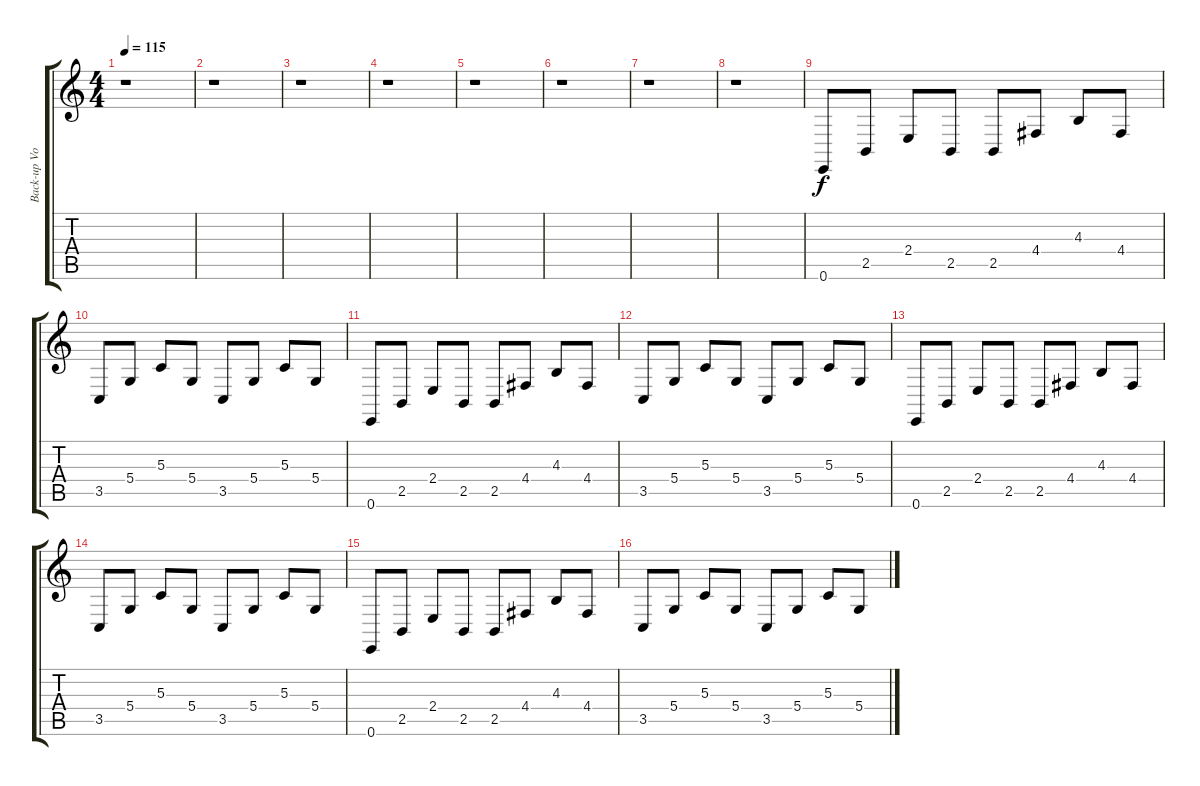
\track ("Back-up Vocals" "Back-up Vo") {instrument fx7echoes}
\staff {score tabs}
\tuning (E4 B3 G3 D3 A2 E2) {hide}
\ts (4 4)
\tempo 115
\clef g2
\ks c
r.1{dy f instrument fx7echoes} |
r.1 |
r.1 |
r.1 |
r.1 |
r.1 |
r.1 |
r.1 |
0.6.8 2.5.8 2.4.8 2.5.8 2.5.8 4.4.8 4.3.8 4.4.8 |
3.5.8 5.4.8 5.3.8 5.4.8 3.5.8 5.4.8 5.3.8 5.4.8 |
0.6.8 2.5.8 2.4.8 2.5.8 2.5.8 4.4.8 4.3.8 4.4.8 |
3.5.8 5.4.8 5.3.8 5.4.8 3.5.8 5.4.8 5.3.8 5.4.8 |
0.6.8 2.5.8 2.4.8 2.5.8 2.5.8 4.4.8 4.3.8 4.4.8 |
3.5.8 5.4.8 5.3.8 5.4.8 3.5.8 5.4.8 5.3.8 5.4.8 |
0.6.8 2.5.8 2.4.8 2.5.8 2.5.8 4.4.8 4.3.8 4.4.8 |
3.5.8 5.4.8 5.3.8 5.4.8 3.5.8 5.4.8 5.3.8 5.4.8
